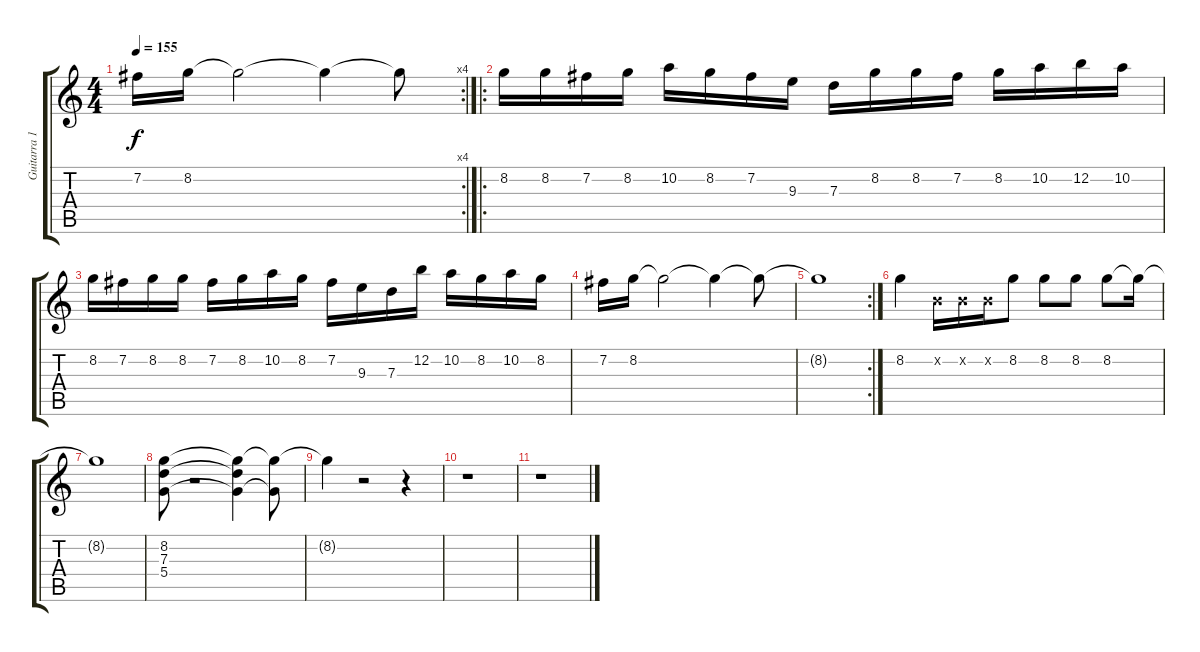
\track ("Guitarra 1" "Guitarra 1") {instrument distortionguitar}
\staff {score tabs}
\tuning (E4 B3 G3 D3 A2 E2) {hide}
\rc 4
\ts (4 4)
\tempo 155
\clef g2
\ks c
7.2.16{dy f} 8.2.16 8.2{t}.2 8.2{t}.4 8.2{t}.8 |
\ro
8.2.16 8.2.16 7.2.16 8.2.16 10.2.16 8.2.16 7.2.16 9.3.16 7.3.16 8.2.16 8.2.16 7.2.16 8.2.16 10.2.16 12.2.16 10.2.16 |
8.2.16 7.2.16 8.2.16 8.2.16 7.2.16 8.2.16 10.2.16 8.2.16 7.2.16 9.3.16 7.3.16 12.2.16 10.2.16 8.2.16 10.2.16 8.2.16 |
7.2.16 8.2.16 8.2{t}.2 8.2{t}.4 8.2{t}.8 |
\rc 2
8.2{t}.1 |
8.2.4 0.2{x}.16 0.2{x}.16 0.2{x}.16 8.2.8 8.2.8 8.2.8 8.2.8 8.2{t}.16 |
8.2{t}.1 |
(8.2 7.3 5.4).8 r.2 (8.2{t} 7.3{t} 5.4{t}).4 (8.2{t} 5.4{t}).8 |
8.2{t}.4 r.2 r.4 |
r.1 |
r.1
